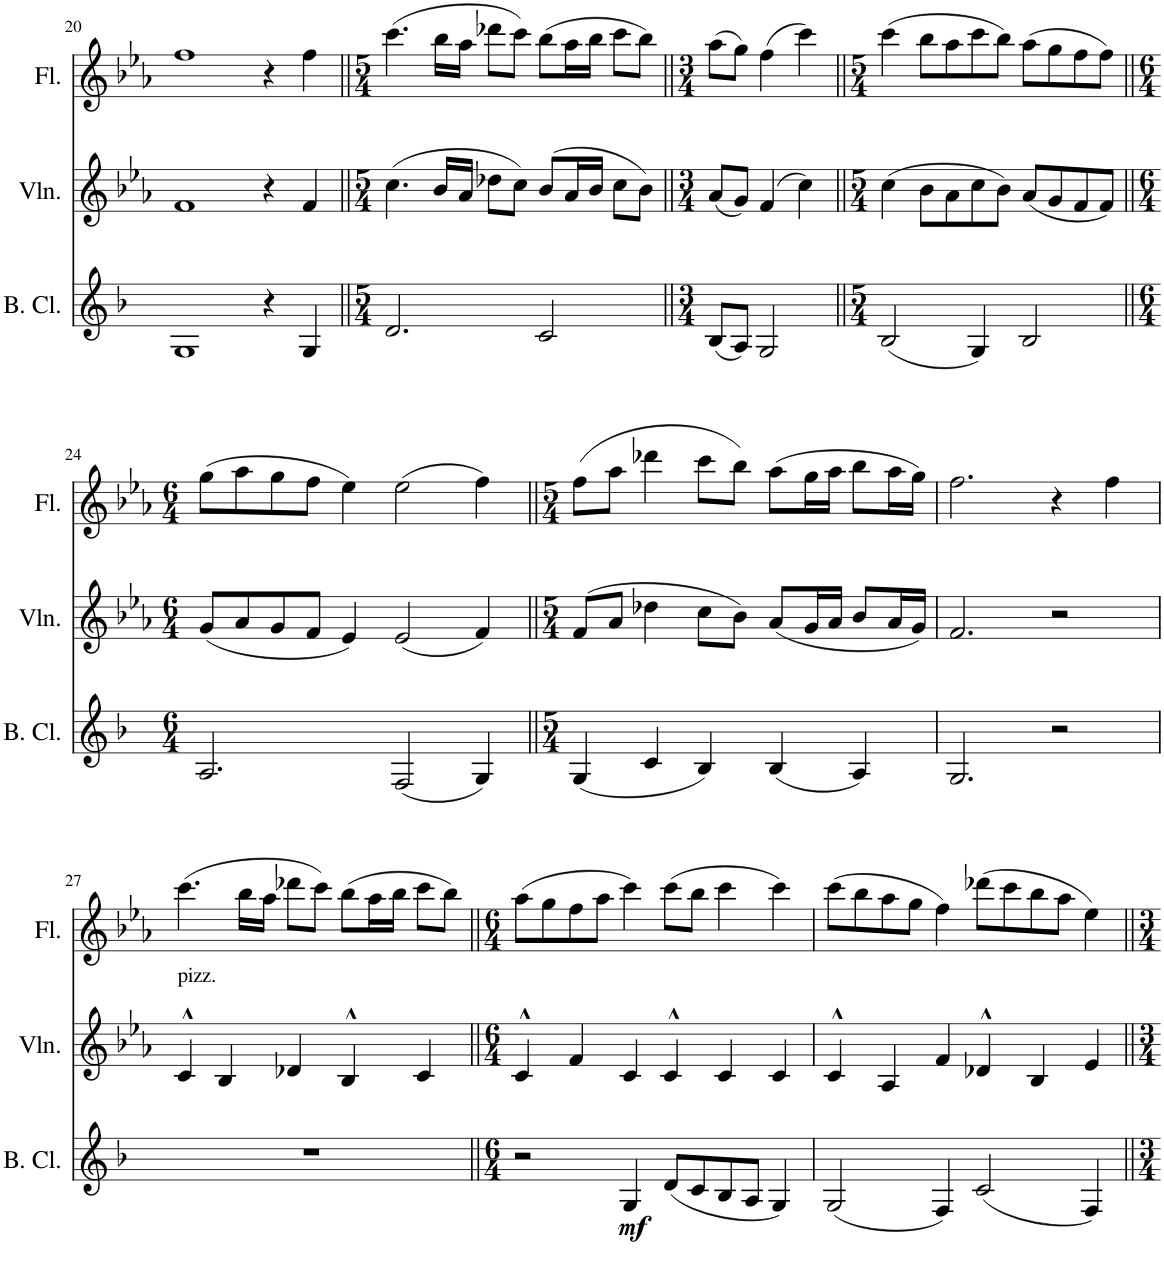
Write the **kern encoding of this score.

**kern	**dynam	**kern	**kern
*part3	*part3	*part2	*part1
*staff3	*staff3	*staff2	*staff1
*I"Bass Clarinet	*	*I"Violin	*I"Flute
*I'B. Cl.	*	*I'Vln.	*I'Fl.
!!LO:PB:g=z
*clefG2	*	*clefG2	*clefG2
*Trd8c14	*	*	*
*k[b-]	*	*k[b-e-a-]	*k[b-e-a-]
*M6/4	*	*M6/4	*M6/4
=20	=20	=20	=20
1G	.	1f	1ff
4r	.	4r	4r
4G/	.	4f/	4ff\
=21||	=21||	=21||	=21||
*M5/4	*	*M5/4	*M5/4
2.d/	.	(4.cc\	(4.ccc\
.	.	16b-/LL	16bb-\LL
.	.	16a-/JJ	16aa-\JJ
.	.	8dd-X\L	8ddd-X\L
.	.	8cc\J)	8ccc\J)
2c/	.	(8b-/L	(8bb-\L
.	.	16a-/L	16aa-\L
.	.	16b-/JJ	16bb-\JJ
.	.	8cc\L	8ccc\L
.	.	8b-\J)	8bb-\J)
=22||	=22||	=22||	=22||
*M3/4	*	*M3/4	*M3/4
(8B-/L	.	(8a-/L	(8aa-\L
8A/J)	.	8g/J)	8gg\J)
2G/	.	(4f/	(4ff\
.	.	4cc\)	4ccc\)
=23||	=23||	=23||	=23||
*M5/4	*	*M5/4	*M5/4
(2B-/	.	(4cc\	(4ccc\
.	.	8b-\L	8bb-\L
.	.	8a-\	8aa-\
4G/)	.	8cc\	8ccc\
.	.	8b-\J)	8bb-\J)
2B-/	.	(8a-/L	(8aa-\L
.	.	8g/	8gg\
.	.	8f/	8ff\
.	.	8f/J)	8ff\J)
!!LO:LB:g=z
=24||	=24||	=24||	=24||
*M6/4	*	*M6/4	*M6/4
2.A/	.	(8g/L	(8gg\L
.	.	8a-/	8aa-\
.	.	8g/	8gg\
.	.	8f/J	8ff\J
.	.	4e-/)	4ee-\)
(2F/	.	(2e-/	(2ee-\
4G/)	.	4f/)	4ff\)
=25||	=25||	=25||	=25||
*M5/4	*	*M5/4	*M5/4
(4G/	.	(8f/L	(8ff\L
.	.	8a-/J	8aa-\J
4c/	.	4dd-X\	4ddd-X\
4B-/)	.	8cc\L	8ccc\L
.	.	8b-\J)	8bb-\J)
(4B-/	.	(8a-/L	(8aa-\L
.	.	16g/L	16gg\L
.	.	16a-/JJ	16aa-\JJ
4A/)	.	8b-/L	8bb-\L
.	.	16a-/L	16aa-\L
.	.	16g/JJ)	16gg\JJ)
=26	=26	=26	=26
2.G/	.	2.f/	2.ff\
2r	.	2r	4r
.	.	.	4ff\
!!LO:LB:g=z
=27	=27	=27	=27
!	!	!LO:TX:a:t=pizz.	!
4%5r	.	4c^^/	(4.ccc\
.	.	4B-/	.
.	.	.	16bb-\LL
.	.	.	16aa-\JJ
.	.	4d-X/	8ddd-X\L
.	.	.	8ccc\J)
.	.	4B-^^/	(8bb-\L
.	.	.	16aa-\L
.	.	.	16bb-\JJ
.	.	4c/	8ccc\L
.	.	.	8bb-\J)
=28||	=28||	=28||	=28||
*M6/4	*	*M6/4	*M6/4
2r	.	4c^^/	(8aa-\L
.	.	.	8gg\
.	.	4f/	8ff\
.	.	.	8aa-\J
!	!LO:DY:b	!	!
4G/	mf	4c/	4ccc\)
(8d/L	.	4c^^/	(8ccc\L
8c/	.	.	8bb-\J
8B-/	.	4c/	4ccc\
8A/J	.	.	.
4G/)	.	4c/	4ccc\)
=29	=29	=29	=29
(2G/	.	4c^^/	(8ccc\L
.	.	.	8bb-\
.	.	4A-/	8aa-\
.	.	.	8gg\J
4F/)	.	4f/	4ff\)
(2c/	.	4d-X^^/	(8ddd-X\L
.	.	.	8ccc\
.	.	4B-/	8bb-\
.	.	.	8aa-\J
4F/)	.	4e-/	4ee-\)
=||	=||	=||	=||
*-	*-	*-	*-
